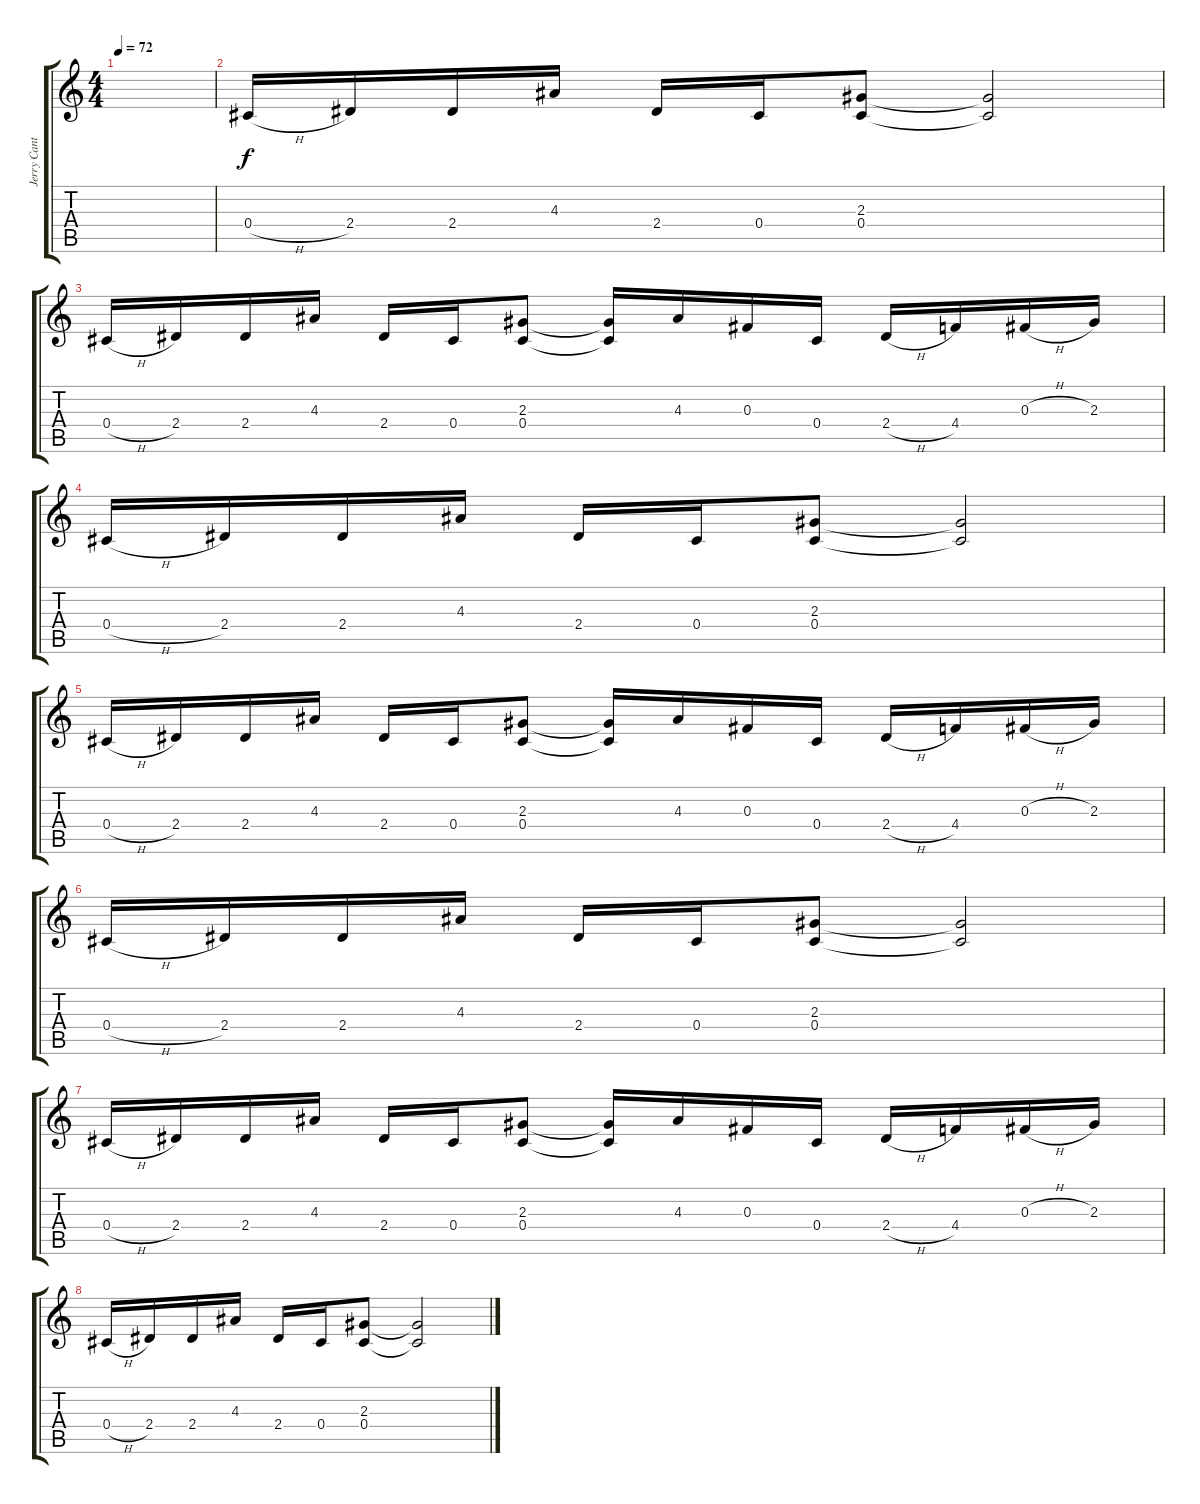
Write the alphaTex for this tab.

\track ("Jerry Cantrell - Guitar 1 - Clean" "Jerry Cant") {instrument electricguitarclean}
\staff {score tabs}
\tuning (Eb4 Bb3 Gb3 Db3 Ab2 Eb2) {hide}
\ts (4 4)
\tempo 72
\clef g2
\ks c
|
0.4{h}.16 2.4.16 2.4.16 4.3.16 2.4.16 0.4.16 (2.3 0.4).8 (2.3{t} 0.4{t}).2 |
0.4{h}.16 2.4.16 2.4.16 4.3.16 2.4.16 0.4.16 (2.3 0.4).8 (2.3{t} 0.4{t}).16 4.3.16 0.3.16 0.4.16 2.4{h}.16 4.4.16 0.3{h}.16 2.3.16 |
0.4{h}.16 2.4.16 2.4.16 4.3.16 2.4.16 0.4.16 (2.3 0.4).8 (2.3{t} 0.4{t}).2 |
0.4{h}.16 2.4.16 2.4.16 4.3.16 2.4.16 0.4.16 (2.3 0.4).8 (2.3{t} 0.4{t}).16 4.3.16 0.3.16 0.4.16 2.4{h}.16 4.4.16 0.3{h}.16 2.3.16 |
0.4{h}.16 2.4.16 2.4.16 4.3.16 2.4.16 0.4.16 (2.3 0.4).8 (2.3{t} 0.4{t}).2 |
0.4{h}.16 2.4.16 2.4.16 4.3.16 2.4.16 0.4.16 (2.3 0.4).8 (2.3{t} 0.4{t}).16 4.3.16 0.3.16 0.4.16 2.4{h}.16 4.4.16 0.3{h}.16 2.3.16 |
0.4{h}.16 2.4.16 2.4.16 4.3.16 2.4.16 0.4.16 (2.3 0.4).8 (2.3{t} 0.4{t}).2
